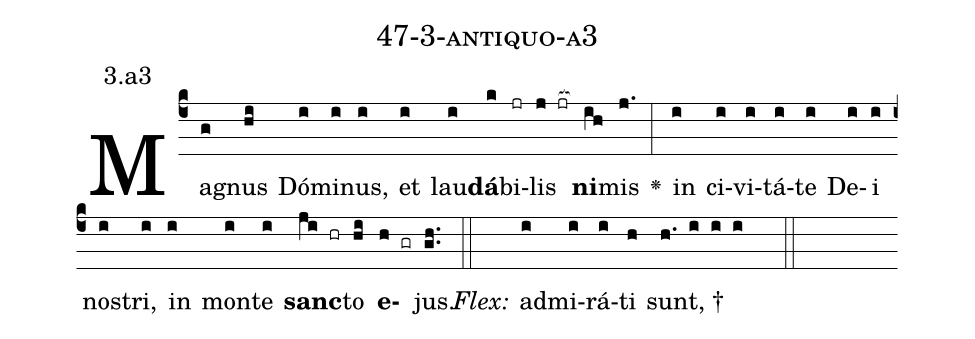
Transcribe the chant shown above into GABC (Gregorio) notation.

name: 47-3-antiquo-a3;
annotation: 3.a3;
%%
(c4)Ma(g)gnus(hi) Dó(i)mi(i)nus,(i) et(i) lau(i)<b>dá</b>(k)bi(jr)lis(j jr[ocb:1{]) <b>ni</b>(ih[ocb:0}])mis(j.) <v>\greheightstar</v>(:) in(i) ci(i)vi(i)tá(i)te(i) De(i)i(i) nos(i)tri,(i) in(i) mon(i)te(i) <b>sanc</b>(ji hr)to(hi) <b>e</b>(h gr)jus.(gh..) (::)
<i>Flex:</i>()  ad(i)mi(i)rá(i)ti(h) sunt, †(h. i i i  ::)

%E(i) u(i) o(ji) u(hi) a(h) e.(gh..) (::)
